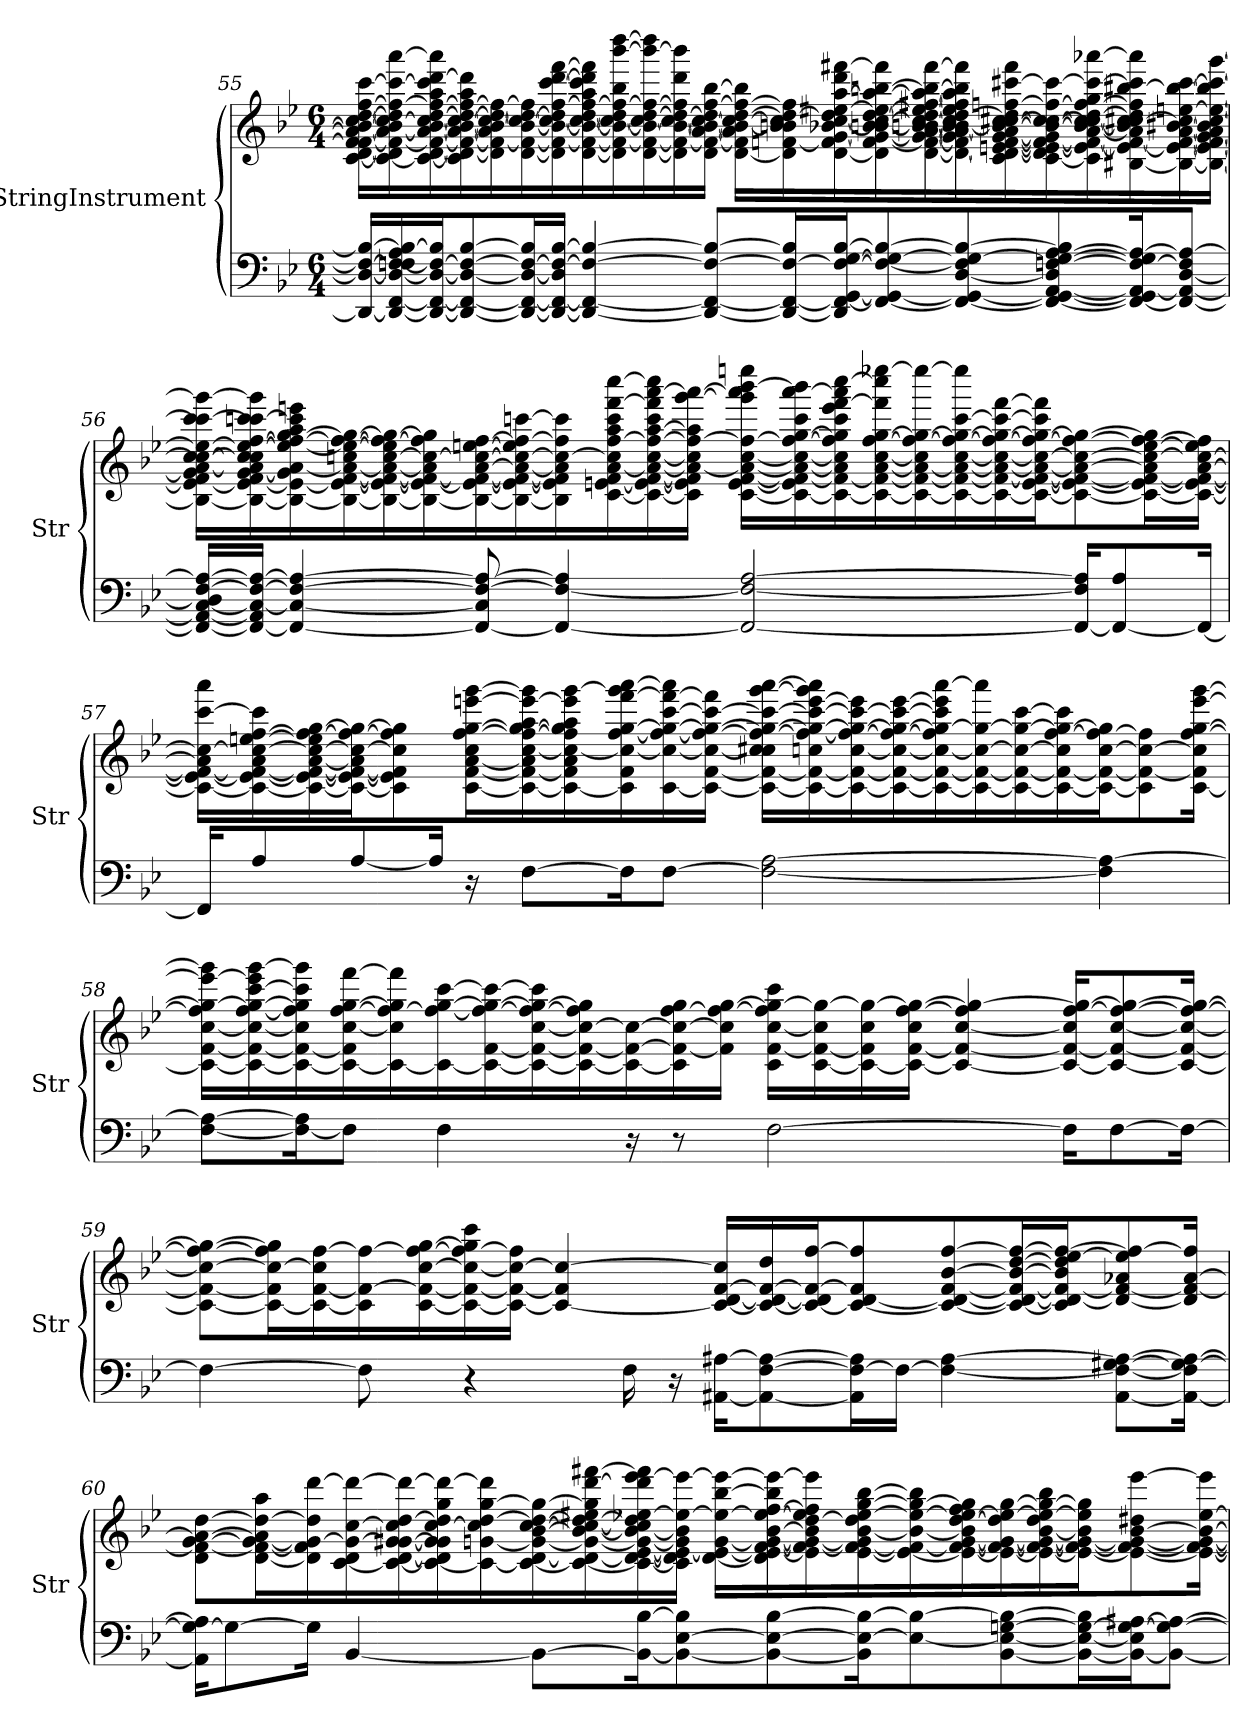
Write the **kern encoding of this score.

**kern	**kern
*part2	*part1
*staff2	*staff1
*I"StringInstrument	*I"StringInstrument
*I'Str	*I'Str
!!LO:LB:g=z
*clefF4	*clefG2
*k[b-e-]	*k[b-e-]
*M6/4	*M6/4
=55	=55
16DD/_ 16D/_ 16F#/_ 16B-/_LL	[16c\ [16d\ [16f\ 16f#\] 16a\_ 16b-\_ [16cc\ [16dd\ [16ff\ [16ccc\LL
16DD/_ [16FF/ 16D/_ [16Fn/ 16F#/] 16A/ 16B-/_	16c\_ 16d\] 16f\_ 16a\_ 16b-\] 16cc\_ 16dd\] 16ff\_ 16ccc\_ [16aaa\
16DD/_ 16FF/_ 16D/_ 16F/_ 16B-/]J	16c\_ [16d\ 16f\_ 16a\_ 16b-\ 16cc\_ [16dd\ 16ff\_ 16aa\ 16ccc\] [16ddd\ 16aaa\]
8DD/_ 8FF/_ 8D/_ 8F/_ [8B-/	16c\] 16d\_ 16f\_ 16a\_ [16b-\ 16cc\_ 16dd\_ 16ff\_ 16aa\ 16ddd\]
.	16d\] 16f\_ 16a\] 16b-\_ 16cc\_ 16dd\] 16ff\_
16DD/_ 16FF/_ 16D/_ 16F/_ 16B-/]L	[16d\ 16f\_ 16b-\_ 16cc\_ [16dd\ 16ff\]
16DD/_ 16FF/_ 16D/] 16F/_ [16B-/JJ	16d\] 16f\_ 16b-\_ 16cc\_ 16dd\] [16ff\ [16ccc\ [16ddd\ [16fff\
4DD/_ 4FF/_ 4F/_ 4B-/_	[16d\ 16f\_ 16b-\_ 16cc\_ [16dd\ 16ff\_ 16aa\ 16ccc\] 16ddd\] 16fff\]
.	16d\] 16f\_ 16b-\_ 16cc\_ 16dd\] 16ff\_ 16bb-\ [16bbb-\ [16dddd\
.	[16d\ 16f\_ 16b-\] 16cc\_ [16dd\ 16ff\_ 16bbb-\_ 16dddd\]
.	16d\] 16f\_ [16b-\ 16cc\_ 16dd\_ 16ff\] 16ddd\ 16bbb-\]
8DD/_ 8FF/_ 8F/_ 8B-/_L	16d\ 16f\_ [16a\ 16b-\_ 16cc\_ 16dd\] [16ff\ [16bb-\JJ
.	[16d\ 16f\] 16a\] 16b-\_ 16cc\_ [16dd\ 16ff\_ 16bb-\]LL
16DD/_ 16FF/_ 16F/_ 16B-/]L	16d\] [16fn\ 16b-\] 16bn\ 16cc\] 16dd\_ 16ff\]
16DD/] 16FF/_ [16GG/ 16F/_ [16G/ [16B-/J	[16d\ 16f\] [16g\ [16b-X\ [16cc\ 16dd\] [16ee#X\ [16aa\ 16ddd\ [16fff#X\
8FF/_ 8GG/_ 8F/_ 8G/_ 8B-/_	16d\] [16f\ 16g\_ 16b-\_ 16bn\ 16cc\_ [16dd\ 16ee#\_ 16aa\_ [16bbn\ 16fff#\]
.	[16d\ 16f\_ 16g\_ [16a\ 16b-\_ [16bn\ 16cc\_ 16dd\] 16ee#\_ [16ff#X\ 16aa\] 16bb\_ [16fff#\
8FF/_ 8GG/_ [8D/ 8F/] 8G/_ 8B-/_	16d\_ 16f\] 16g\] 16a\_ 16b-\_ 16b\] 16cc\] [16dd\ 16ee#\] 16ff#\] 16aa\ 16bb\] 16fff#\]
.	16c\ 16d\_ [16en\ [16f\ [16g\ 16a\] 16b-\_ [16cc\ [16cc#X\ 16dd\] [16ffn\ [16ccc#X\ 16fff#\
8FF/_ 8GG/_ [8AA/ 8D/] [8Fn/ 8G/_ [8A/ 8B-/]	[16c\ 16d\] 16e\_ 16f\_ 16g\] 16b-\_ 16cc\_ 16cc#\_ 16ff\_ 16ccc#\_
.	16c\] 16e\_ 16f\_ [16a\ 16b-\_ 16cc\_ 16cc#\] [16dd\ 16ff\_ 16gg\ 16ccc#\_ [16aaa-X\
16FF/_ 16GG/] 16AA/_ 16F/_ 16G/] 16A/_K	[16B#X\ 16e\_ 16f\_ 16a\] 16b-\] 16cc\] [16cc#X\ 16dd\] 16ff\] [16bb#X\ 16ccc#\] 16aaa-\]
8FF/_ 8AA/_ [8D/ 8F/] 8A/_J	16B#\_ 16e\_ 16f\_ [16a\ [16b#X\ 16cc#\] [16een\ 16bb#\_ [16ccc#\
.	16B#\_ 16e\_ 16f\] [16g\ 16a\] 16b#\] [16cc#\ 16ee\_ 16bb#\] 16ccc#\_ [16ggg\JJ
!!LO:LB:g=z
=56	=56
16FF/_ 16AA/_ [16C/ 16D/] [16F/ 16A/_LL	16B#\_ 16e\_ 16f\ 16g\] [16a\ [16cc\ 16cc#\_ 16ee\_ 16ccc\ 16ccc#\_ 16ggg\_LL
16FF/_ 16AA/] 16C/_ 16F/_ 16A/_JJ	16B#\_ 16e\_ 16f\ [16g\ 16a\] 16cc\] 16cc#\] 16ee\_ [16ff\ [16cccn\ 16ccc#\] 16ggg\]
4FF/_ 4C/_ 4F/_ 4A/_	16B#\_ 16e\_ 16g\] [16a\ 16ee\_ 16ff\_ [16gg\ 16aa\ 16ccc\] 16eeen\
.	16B#\_ 16e\_ [16f\ 16a\_ 16ccn\ 16ee\_ 16ff\_ 16gg\_
.	16B#\_ 16e\_ 16f\_ 16a\_ [16cc\ 16ee\] 16ff\_ 16gg\_
.	16B#\_ 16e\_ 16f\_ 16a\] 16cc\_ 16ff\] 16gg\]
8FF/_ 8C/] 8F/_ 8A/_	16B#\_ 16e\_ 16f\_ [16a\ 16cc\_ [16een\ [16ff\
.	16B#\_ 16e\_ 16f\_ 16a\_ 16cc\_ 16ee\] 16ff\_ [16cccn\
4FF/_ 4F/_ 4A/]	16B#\] 16e\] 16f\] 16a\] 16cc\_ 16ff\] 16ccc\]
.	[16c\ [16en\ 16f\ [16a\ 16cc\] [16ff\ 16aa\ 16ccc\ [16fff\ [16cccc\
.	16c\_ 16e\_ [16f\ 16a\_ [16cc\ 16ff\_ [16aa\ 16ccc\ 16fff\] [16aaa\ 16cccc\]
.	16c\] 16e\] 16f\] 16a\_ 16cc\] 16ff\_ 16aa\] [16ggg\ 16aaa\_JJ
2FF/_ 2F/_ [2A/	[16c\ [16e\ [16f\ 16a\_ [16cc\ 16ff\_ 16ggg\] 16aaa\] [16bbb-\ 16eeeen\LL
.	16c\_ 16e\] 16f\_ 16a\_ 16cc\_ 16ff\_ [16gg\ 16ccc\ [16aaa\ 16bbb-\]
.	16c\_ 16f\_ 16a\] 16cc\] 16ff\] 16gg\] 16ccc\ 16eee\ [16fff\ 16aaa\] [16cccc\
.	16c\_ 16f\_ [16a\ [16cc\ [16ff\ [16gg\ 16fff\] 16cccc\] [16eeee-X\
.	16c\_ 16f\_ 16a\_ 16cc\] 16ff\_ 16gg\_ 16eeee-\_
.	16c\_ 16f\_ 16a\_ [16cc\ 16ff\_ 16gg\_ [16ccc\ 16eeee-\]
.	16c\_ 16f\_ 16a\_ 16cc\_ 16ff\_ 16gg\_ 16ccc\_ [16fff\
.	16c\_ [16e\ 16f\_ 16a\_ 16cc\_ 16ff\_ 16gg\_ 16ccc\] 16fff\]J
16FF/_ 16F/] 16A/]KL	8c\_ 8e\_ 8f\_ 8a\_ 8cc\_ 8ff\_ 8gg\_
8FF/_ 8A/	.
.	16c\_ 16e\_ 16f\_ 16a\] 16cc\_ [16ee\ 16ff\_ 16gg\]L
16FF/Jk_	16c\_ 16e\_ 16f\_ [16a\ 16cc\_ 16ee\] 16ff\]JJ
!!LO:LB:g=z
=57	=57
16FF/KL]	16c\_ 16e\_ 16f\_ 16a\] 16cc\_ [16ccc\ 16aaa\LL
8A/	16c\_ 16e\_ 16f\_ 16a\ 16cc\_ [16een\ [16ff\ 16ccc\]
.	16c\_ 16e\_ 16f\_ [16a\ 16cc\_ 16ee\] 16ff\_ [16gg\
[8A/	16c\_ 16e\_ 16f\_ 16a\] 16cc\_ 16ff\_ 16gg\_J
.	8c\] 8e\] 8f\] 8cc\] 8ff\] 8gg\]
16A/Jk]	.
16r	[16c\ [16f\ [16a\ 16cc\ [16ff\ [16gg\ [16eeen\ [16ggg\L
[8F\L	16c\_ 16f\_ 16a\] [16cc\ 16ff\_ 16gg\_ 16aa\ 16eee\_ 16ggg\]
.	16c\_ 16f\] 16a\ 16cc\_ 16ff\] 16gg\] 16aa\ 16eee\] [16ggg\
16F\K]	16c\] 16f\ 16cc\_ [16ff\ [16gg\ [16fff\ 16ggg\] [16aaa\
[8F\J	[16c\ 16cc\_ 16ff\_ 16gg\_ [16ccc\ 16fff\_ 16aaa\]
.	16c\_ [16f\ 16cc\_ 16ff\_ 16gg\_ 16ccc\_ 16fff\]JJ
2F\_ [2A\	16c\_ 16f\_ 16cc\] 16cc#X\ 16ff\_ 16gg\_ 16ccc\_ [16ggg\ [16aaa\LL
.	16c\_ 16f\_ 16ccn\ 16ff\_ 16gg\_ 16ccc\_ [16eee\ 16ggg\] 16aaa\]
.	16c\_ 16f\_ [16cc\ 16ff\_ 16gg\_ 16ccc\_ 16eee\]
.	16c\_ 16f\_ 16cc\_ 16ff\_ 16gg\_ 16ccc\_ [16eee\
.	16c\_ 16f\_ 16cc\_ 16ff\] 16gg\_ 16ccc\] 16eee\] [16aaa\
.	16c\_ 16f\_ 16cc\_ 16gg\_ 16aaa\]
.	16c\_ 16f\_ 16cc\_ 16gg\_ [16ccc\
.	16c\_ 16f\_ 16cc\] [16ff\ 16gg\_ 16ccc\]
4F\] 4A\_	16c\_ 16f\_ [16cc\ 16ff\_ 16gg\]J
.	8c\] 8f\_ 8cc\_ 8ff\]
.	[16c\ 16f\] 16cc\] [16ff\ [16gg\ [16eee\ [16ggg\Jk
!!LO:LB:g=z
=58	=58
[8F\ 8A\_L	16c\_ [16f\ [16cc\ 16ff\] 16gg\_ 16eee\_ 16ggg\]LL
.	16c\_ 16f\_ 16cc\_ [16ff\ 16gg\_ [16ccc\ 16eee\] [16ggg\
16F\_ 16A\]K	16c\_ 16f\_ 16cc\] 16ff\] 16gg\] 16ccc\] 16ggg\]
8F\J]	16c\_ 16f\] [16cc\ [16ff\ [16gg\ [16fff\
.	16c\_ 16cc\] 16ff\_ 16gg\] 16fff\]
4F\	16c\_ 16ff\_ [16gg\ [16ccc\
.	16c\_ [16f\ 16ff\_ 16gg\_ 16ccc\_
.	16c\_ 16f\_ [16cc\ 16ff\_ 16gg\_ 16ccc\]
.	16c\_ 16f\_ 16cc\_ 16ff\] 16gg\]
16r	16c\_ 16f\_ 16cc\_
8r	16c\] 16f\_ 16cc\_ [16ff\ 16gg\
.	16f\] 16cc\] 16ff\_ [16gg\JJ
[2F\	16c\ [16f\ [16cc\ 16ff\] 16gg\_ 16ccc\LL
.	[16c\ 16f\_ 16cc\] 16gg\_
.	16c\_ 16f\] 16cc\ 16gg\_
.	16c\_ [16f\ 16cc\ [16ff\ 16gg\_JJ
.	4c/_ 4f/_ [4cc/ 4ff/] 4gg/_
16F\KL]	16c/_ 16f/_ 16cc/] [16ff/ 16gg/_KL
[8F\	8c/_ 8f/_ [8cc/ 8ff/_ 8gg/_
16F\Jk_	16c/_ 16f/_ 16cc/_ 16ff/_ 16gg/_Jk
!!LO:LB:g=z
=59	=59
4F\_	8c\_ 8f\_ 8cc\_ 8ff\_ 8gg\_L
.	16c\_ 16f\] 16cc\_ 16ff\] 16gg\]L
.	16c\_ [16f\ 16cc\] [16ff\
8F\]	16c\] 16f\_ 16ff\_
.	[16c\ 16f\_ [16cc\ 16ff\_ [16gg\
4r	16c\_ 16f\_ 16cc\_ 16ff\_ 16gg\] 16ccc\
.	16c\_ 16f\_ 16cc\_ 16ff\]JJ
.	4c/_ 4f/] 4cc/_
16F\	.
16r	.
[16AA#X\ [16A#X\KL	16c/_ [16d/ [16f/ 16cc/]LL
8AA#\_ [8F\ 8A#\_	16c/_ 16d/_ 16f/_ 16dd/
.	16c/_ 16d/] 16f/_ [16ff/J
16AA#\] 16F\_ 16A#\]L	8c/_ [8d/ 8f/] 8ff/]
16F\JJ_	.
4F\_ [4A#\	8c/_ 8d/_ [8f/ [8b-/ [8ff/
.	16c/_ 16d/_ 16f/_ 16b-/_ [16dd/ 16ff/_L
.	16c/] 16d/_ 16f/_ 16b-/] 16dd/] [16ee-/ 16ff/_J
[8AA#\ 8F\_ [8G#X\ 8A#\_L	8d/_ 8f/_ 8a-X/ 8ee-/] 8ff/_
16AA#\_ 16F\] 16G#\_ 16A#\_Jk	16d/] 16f/_ [16a-/ 16ff/]Jk
!!LO:PB:g=z
=60	=60
16AA#\] 16G#\_ 16A#\]KL	8d\ 8f\_ [8g\ 8a-\_ [8dd\L
8G#\_	.
.	[16d\ 16f\_ 16g\_ 16a-\] 16dd\_ 16aa\L
16G#\Jk]	16d\] 16f\] 16g\_ 16dd\] [16ddd\
[4BB-/	[16c\ 16d\ 16g\_ [16cc\ 16ddd\_
.	16c\_ [16d\ 16g\_ [16g#X\ 16cc\] [16dd\ 16ddd\_
.	16c\_ 16d\] 16g\] 16g#\] [16cc\ 16dd\] 16gg\ 16ddd\_
.	16c\_ [16gn\ 16cc\] [16dd\ [16gg\ 16ddd\]
8BB-\L_	16c\_ [16d\ 16g\_ [16b-\ [16cc\ 16dd\_ 16gg\_
.	16c\_ 16d\_ 16g\_ 16b-\_ 16cc\_ 16dd\_ 16ee#X\ 16gg\] [16ddd\ [16fff#X\
16BB-\_ [16B-\K	16c\_ 16d\_ [16e-\ 16g\_ 16b-\_ 16cc\] 16dd\] [16ee-X\ 16ddd\] [16eee-\ 16fff#\]
8BB-\_ [8E-\ 8B-\]	16c\] 16d\] 16e-\_ 16g\] 16b-\] 16ee-\_ 16eee-\_JJ
.	[16d\ 16e-\_ [16g\ 16ee-\_ [16bb-\ 16eee-\_LL
8BB-\_ 8E-\_ [8B-\	16d\] 16e-\_ [16f\ 16g\_ [16b-\ 16ee-\_ [16ff\ 16bb-\] 16eee-\_
.	16e-\] 16f\_ 16g\_ 16b-\] [16dd\ 16ee-\] 16ff\] 16eee-\]
16BB-\] 16E-\_ 16B-\_K	[16e-\ 16f\_ 16g\] [16b-\ 16dd\] [16ee-\ [16gg\ [16bb-\
8E-\_ 8B-\_	16e-\_ 16f\_ 16b-\_ 16ee-\_ 16gg\_ 16bb-\]
.	16e-\_ 16f\_ [16g\ 16b-\] [16dd\ 16ee-\_ 16ff\ 16gg\]
[8BB-\ 8E-\_ [8Gn\ 8B-\_	16e-\_ 16f\_ 16g\_ 16dd\] 16ee-\_ [16gg\
.	16e-\_ 16f\_ 16g\_ [16b-\ 16dd\ 16ee-\_ 16gg\_ 16bb-\
16BB-\_ 16E-\_ 16G\_ 16B-\]L	16e-\_ 16f\_ 16g\_ 16b-\] 16ee-\] 16gg\]J
16BB-\_ 16E-\] 16G\_ [16A#X\J	8e-\_ 8f\_ 8g\_ [8b-\ 8dd#X\ [8eee-\
8BB-\_ 8G\_ 8A#\_J	.
.	16e-\_ 16f\_ 16g\_ 16b-\_ [16ee-\ 16eee-\]Jk
=	=
*-	*-
